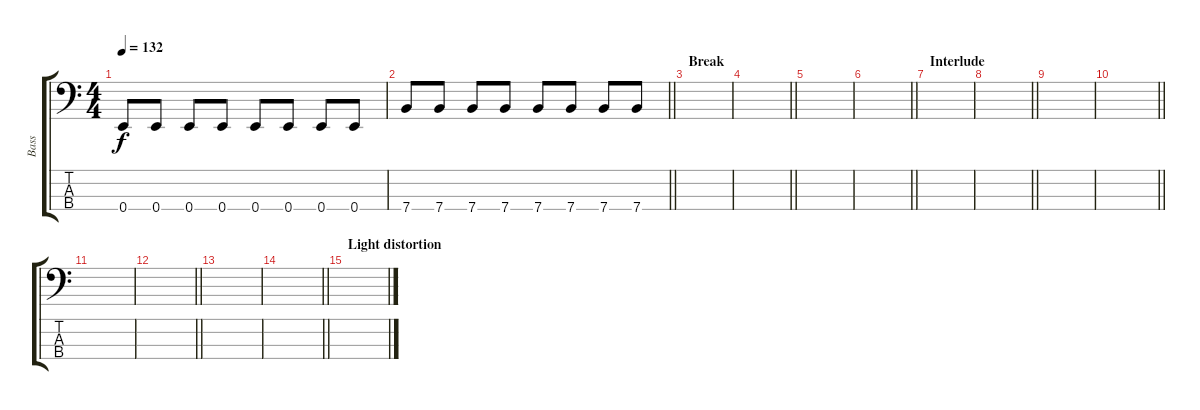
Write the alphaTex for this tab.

\track ("Bass " "Bass ") {instrument electricbassfinger}
\staff {score tabs}
\tuning (G2 D2 A1 E1) {hide}
\ts (4 4)
\tempo 132
\clef f4
\ks c
0.4.8{dy f} 0.4.8 0.4.8 0.4.8 0.4.8 0.4.8 0.4.8 0.4.8 |
\barLineRight lightlight
7.4.8 7.4.8 7.4.8 7.4.8 7.4.8 7.4.8 7.4.8 7.4.8 |
\section ("" "Break")
|
\barLineRight lightlight
|
|
\barLineRight lightlight
|
\section ("" "Interlude")
|
\barLineRight lightlight
|
|
\barLineRight lightlight
|
|
\barLineRight lightlight
|
|
\barLineRight lightlight
|
\section ("" "Light distortion")
